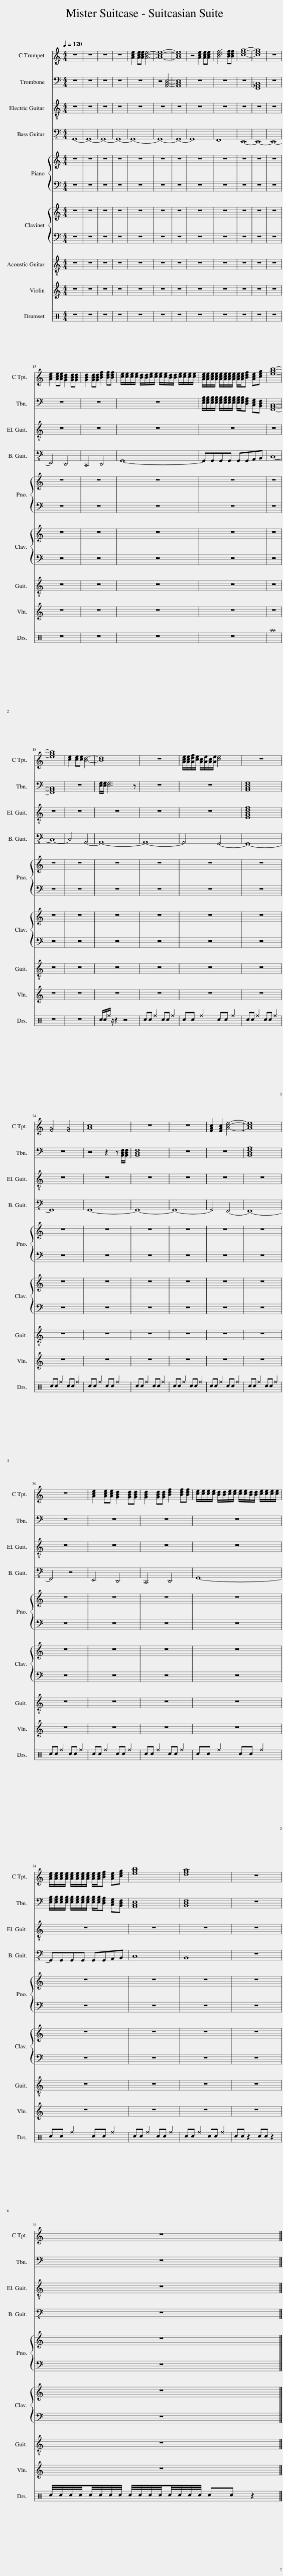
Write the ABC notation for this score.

X:1
%%score 1 2 3 4 5
L:1/8
Q:1/4=120
M:4/4
I:linebreak $
K:C
V:1 treble
V:2 bass
V:3 treble-8
V:4 bass-8
V:5 perc
K:none
V:1
 z8 | z8 | z8 | z8 | [Ace]2 [Ace][Ace] [Ace]4- | %5
 [Ace]8- | [Ace]8 | z4 [Ace]2 [Ace][Ace] | [Bdf]6 [Bdf][Bdf] | [ceg]8- | %10
 [ceg]8 | z8 |$ [Ace]2 [Ace][Ace] [GBd]2 [GBd][GBd] | [GBd]2 [GBd][GBd] [Bdf]2 [Bdf][Bdf] | [ce]/[ce]/[ce]/[ce]/ [Bd]/[Bd]/[ce]/[ce]/ [ce]/[ce]/[Bd]/[Bd]/ [ce]/[ce]/[ce]/[ce]/ | %15
 [Ace]/[Ace]/[Ace]/[Ace]/ [Ace]/[Ace]/[Ace]/[Ace]/ [Ace]/[Ace]/[Bdf] [Ace][ceg] | [egb]8- |$ [egb]8 | [ce]2 [ce][ce] [Bd]4- | [Bd]8 | %20
 z8 | [Ace]/[Ace]/[Adf]/[ce]/ [Ac]/[Ae]/[Ac]/[Ae]/ [ce]4 | z8 |$ [FA]4 [FA]4 | [Ac]8 | %25
 z8 | z8 | [FAc]2 [FAc]2 [Ace]4- | [Ace]8 |$ z8 | %30
 [Ace]2 [Ace][Ace] [GBd]2 [GBd][GBd] | [GBd]2 [GBd][GBd] [Bdf]2 [Bdf][Bdf] | [ce]/[ce]/[ce]/[ce]/ [Bd]/[Bd]/[ce]/[ce]/ [ce]/[ce]/[Bd]/[Bd]/ [ce]/[ce]/[ce]/[ce]/ |$ [Ace]/[Ace]/[Ace]/[Ace]/ [Ace]/[Ace]/[Ace]/[Ace]/ [Ace]/[Ace]/[Bdf] [Ace][ceg] | [egb]8 | %35
 [dfa]8 | z8 |$ z8 |] %38
V:2
 z8 | z8 | z8 | z8 | z8 | %5
 z4 [A,,C,E,]4- | [A,,C,E,]8 | z8 | z8 | z8 | %10
 [F,,_A,,C,]8 | z8 |$ z8 | z8 | z8 | %15
 [E,G,B,]/[E,G,B,]/[E,G,B,]/[E,G,B,]/ [E,G,B,]/[E,G,B,]/[E,G,B,]/[E,G,B,]/ [E,G,B,]/[E,G,B,]/[D,F,A,] [C,E,G,][B,,D,F,] | [F,,A,,C,]8- |$ [F,,A,,C,]8 | z8 | [E,G,]/[E,G,]/ [E,G,]6 z | %20
 z8 | z8 | [A,,C,E,G,]8 |$ z8 | z4 z2 z [B,,D,F,]/[B,,D,F,]/ | %25
 [B,,D,F,]8 | z8 | z8 | [B,,D,F,A,]8 |$ z8 | %30
 z8 | z8 | z8 |$ [E,G,B,]/[E,G,B,]/[E,G,B,]/[E,G,B,]/ [E,G,B,]/[E,G,B,]/[E,G,B,]/[E,G,B,]/ [E,G,B,]/[E,G,B,]/[D,F,A,] [C,E,G,][B,,D,F,] | [A,,C,E,]8 | %35
 [B,,D,F,]8 | z8 |$ z8 |] %38
V:3
 z8 | z8 | z8 | z8 | z8 | %5
 z8 | z8 | z8 | z8 | z8 | %10
 z8 | z8 |$ z8 | z8 | z8 | %15
 z8 | z8 |$ z8 | z8 | z8 | %20
 z8 | z8 | [EGBdf]8 |$ z8 | z8 | %25
 z8 | z8 | z8 | z8 |$ z8 | %30
 z8 | z8 | z8 |$ z8 | z8 | %35
 z8 | z8 |$ z8 |] %38
V:4
 G,,8- | G,,8- | G,,8- | G,,8- | G,,8- | %5
 G,,8- | G,,8- | G,,8 | F,,8 | E,,8- | %10
 E,,8- | E,,8- |$ E,,4 D,,4 | C,,4 D,,4 | G,,8- | %15
 G,,G,,G,,G,, G,,G,,A,,B,, | C,8- |$ C,8- | C,4 A,,4- | A,,8- | %20
 A,,8- | A,,4 G,,4- | G,,8- |$ G,,8 | G,,8- | %25
 G,,8- | G,,8- | G,,4 F,,4- | F,,8- |$ F,,4 z4 | %30
 E,,4 D,,4 | C,,4 D,,4 | G,,8- |$ G,,G,,G,,G,, G,,G,,A,,B,, | C,8 | %35
 B,,8 | z8 |$ z8 |] %38
V:5
 z8 | z8 | z8 | z8 | z8 | %5
 z8 | z8 | z8 | z8 | z8 | %10
 z8 | z8 |$ z8 | z8 | z8 | %15
 z8 | ^a8 |$ z8 | z8 | c/c/^f/ z/ z2 z4 | %20
 cc ^f2 cc ^f2 | cc ^f2 cc ^f2 | cc ^f2 cc ^f2 |$ cc ^f2 cc ^f2 | cc ^f2 cc ^f2 | %25
 cc ^f2 cc ^f2 | cc ^f2 cc ^f2 | cc ^f2 cc ^f2 | cc ^f2 cc ^f2 |$ cc ^f2 cc ^f2 | %30
 cc ^f2 cc ^f2 | cc ^f2 cc ^f2 | cc ^f2 cc ^f2 |$ cc ^f2 cc ^f2 | cc ^f2 cc ^f2 | %35
 cc ^f2 cc ^f2 | cc z2 cc z2 |$ c/4c/4c/4c/4c/4c/4c/4c/4 c/4c/4c/4c/4c/4c/4c/4c/4 cc z2 |] %38
